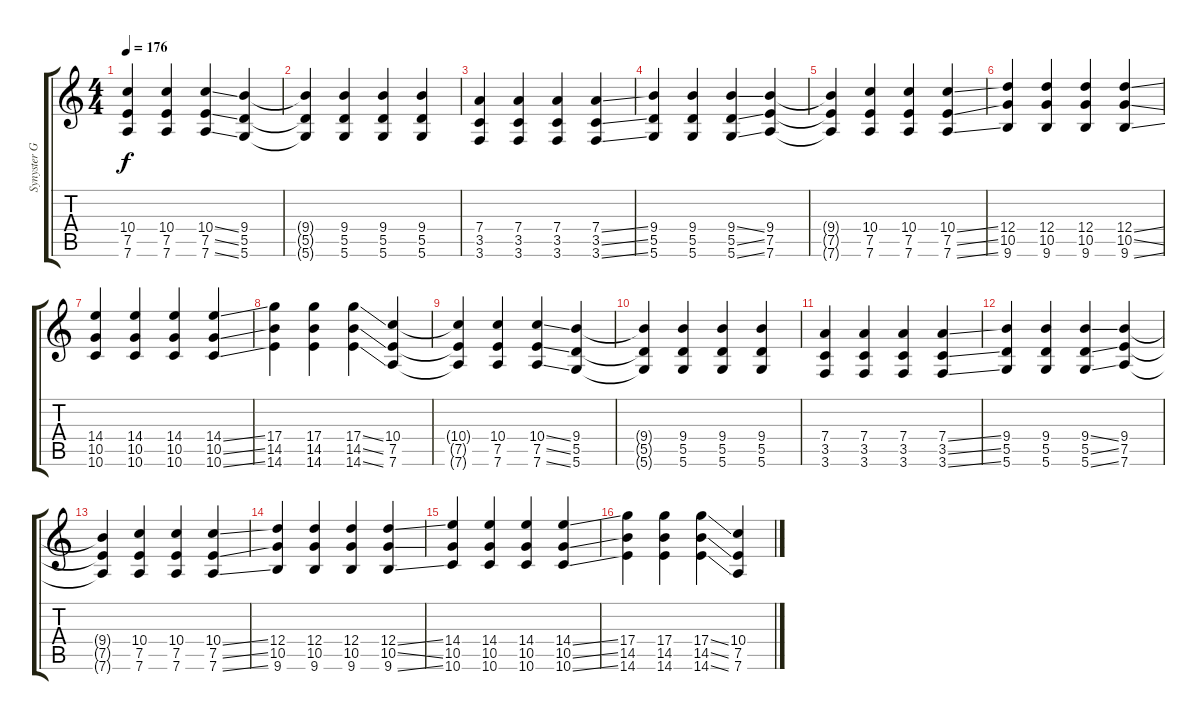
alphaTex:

\track ("Synyster Gates " "Synyster G") {instrument distortionguitar}
\staff {score tabs}
\tuning (E4 B3 G3 D3 A2 D2) {hide}
\ts (4 4)
\tempo 176
\clef g2
\ks c
(10.4{t} 7.5{t} 7.6{t}).4{dy f} (10.4 7.5 7.6).4 (10.4{ss} 7.5{ss} 7.6{ss}).4 (9.4 5.5 5.6).4 |
(9.4{t} 5.5{t} 5.6{t}).4 (9.4 5.5 5.6).4 (9.4 5.5 5.6).4 (9.4 5.5 5.6).4 |
(7.4 3.5 3.6).4 (7.4 3.5 3.6).4 (7.4 3.5 3.6).4 (7.4{ss} 3.5{ss} 3.6{ss}).4 |
(9.4 5.5 5.6).4 (9.4 5.5 5.6).4 (9.4{ss} 5.5{ss} 5.6{ss}).4 (9.4 7.5 7.6).4 |
(9.4{t} 7.5{t} 7.6{t}).4 (10.4 7.5 7.6).4 (10.4 7.5 7.6).4 (10.4{ss} 7.5{ss} 7.6{ss}).4 |
(12.4 10.5 9.6).4 (12.4 10.5 9.6).4 (12.4 10.5 9.6).4 (12.4{ss} 10.5{ss} 9.6{ss}).4 |
(14.4 10.5 10.6).4 (14.4 10.5 10.6).4 (14.4 10.5 10.6).4 (14.4{ss} 10.5{ss} 10.6{ss}).4 |
(17.4 14.5 14.6).4 (17.4 14.5 14.6).4 (17.4{ss} 14.5{ss} 14.6{ss}).4 (10.4 7.5 7.6).4 |
(10.4{t} 7.5{t} 7.6{t}).4 (10.4 7.5 7.6).4 (10.4{ss} 7.5{ss} 7.6{ss}).4 (9.4 5.5 5.6).4 |
(9.4{t} 5.5{t} 5.6{t}).4 (9.4 5.5 5.6).4 (9.4 5.5 5.6).4 (9.4 5.5 5.6).4 |
(7.4 3.5 3.6).4 (7.4 3.5 3.6).4 (7.4 3.5 3.6).4 (7.4{ss} 3.5{ss} 3.6{ss}).4 |
(9.4 5.5 5.6).4 (9.4 5.5 5.6).4 (9.4{ss} 5.5{ss} 5.6{ss}).4 (9.4 7.5 7.6).4 |
(9.4{t} 7.5{t} 7.6{t}).4 (10.4 7.5 7.6).4 (10.4 7.5 7.6).4 (10.4{ss} 7.5{ss} 7.6{ss}).4 |
(12.4 10.5 9.6).4 (12.4 10.5 9.6).4 (12.4 10.5 9.6).4 (12.4{ss} 10.5{ss} 9.6{ss}).4 |
(14.4 10.5 10.6).4 (14.4 10.5 10.6).4 (14.4 10.5 10.6).4 (14.4{ss} 10.5{ss} 10.6{ss}).4 |
(17.4 14.5 14.6).4 (17.4 14.5 14.6).4 (17.4{ss} 14.5{ss} 14.6{ss}).4 (10.4 7.5 7.6).4
